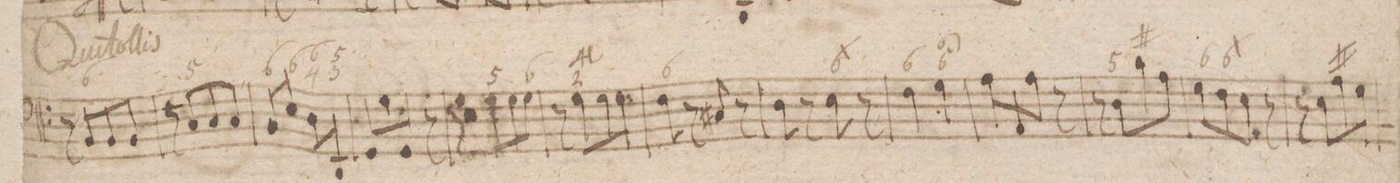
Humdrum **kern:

**kern	**fba	**dynam
*I"Organo	*	*
*clefF4	*	*
*k[f#]	*	*
*M2/4	*	*
8r	.	.
8BB/L	6	.
8BB/	.	.
8BB/J	.	.
=113	=113	=113
8r	.	.
8C/L	5	.
8C/	.	.
8C/J	.	.
=114	=114	=114
8BB/L	6	.
8E/J	6	.
8D\L	6 4	.
8DD/J	5 3	.
=115	=115	=115
8GG/L	.	.
8G\	.	.
8GG/J	.	.
8r	.	.
=116	=116	=116
8r	.	.
8G\L	5	.
8G\	.	.
8G\J	6	.
=117	=117	=117
8r	.	.
8G\L	4 2	.
8G\	.	.
8G\J	.	.
=118	=118	=118
8F#\	6	.
8r	.	.
8C#X/	.	.
8r	.	.
=119	=119	=119
8D\	.	.
8r	.	.
8E\	6/	.
8r	.	.
=120	=120	=120
4F#\	6	.
4G\	6 5	.
=121	=121	=121
8A\L	.	.
8AA/	.	.
8A\J	.	.
8r	.	.
=122	=122	=122
8r	.	.
8D\L	5	.
8B\	#	.
8A\J	.	.
=123	=123	=123
8G\L	6	.
8F#\	6/	.
8E\J	.	.
8r	.	.
=124	=124	=124
8r	.	.
8E\L	.	.
8A\	#	.
8G\J	.	.
=125	=125	=125
*-	*-	*-
